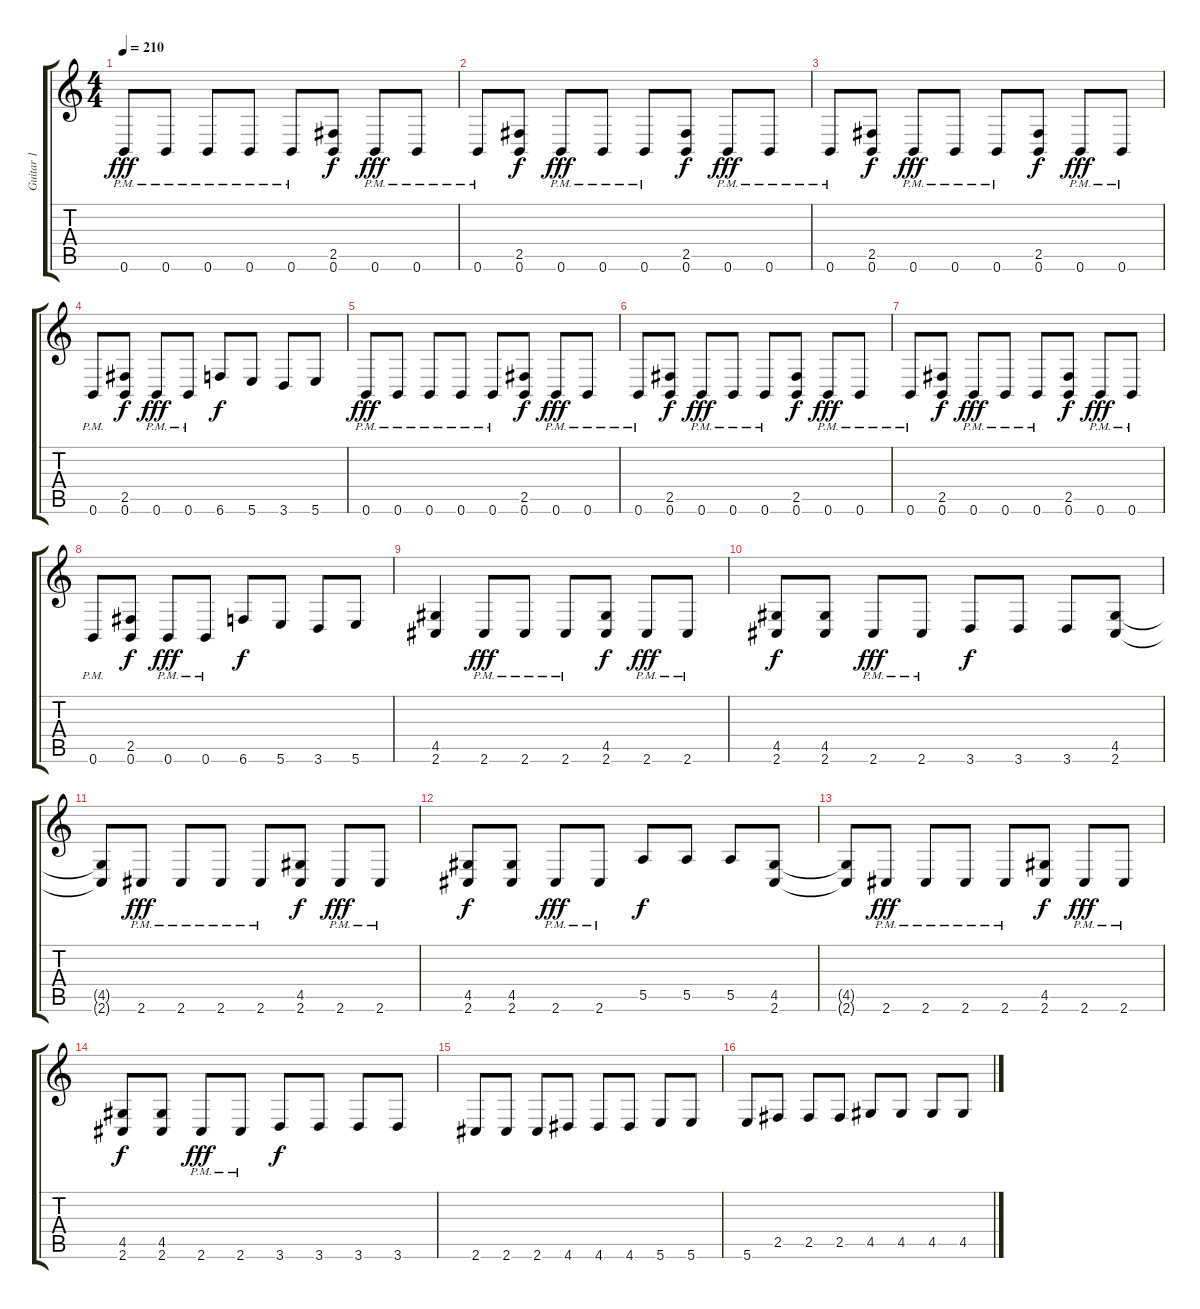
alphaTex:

\track ("Guitar 1" "Guitar 1") {instrument distortionguitar}
\staff {score tabs}
\tuning (B3 Gb3 D3 A2 E2 B1) {hide}
\ts (4 4)
\tempo 210
\clef g2
\ks c
0.6{pm}.8{dy fff} 0.6{pm}.8 0.6{pm}.8 0.6{pm}.8 0.6{pm}.8 (2.5 0.6).8{dy f} 0.6{pm}.8{dy fff} 0.6{pm}.8 |
0.6{pm}.8 (2.5 0.6).8{dy f} 0.6{pm}.8{dy fff} 0.6{pm}.8 0.6{pm}.8 (2.5 0.6).8{dy f} 0.6{pm}.8{dy fff} 0.6{pm}.8 |
0.6{pm}.8 (2.5 0.6).8{dy f} 0.6{pm}.8{dy fff} 0.6{pm}.8 0.6{pm}.8 (2.5 0.6).8{dy f} 0.6{pm}.8{dy fff} 0.6{pm}.8 |
0.6{pm}.8 (2.5 0.6).8{dy f} 0.6{pm}.8{dy fff} 0.6{pm}.8 6.6.8{dy f} 5.6.8 3.6.8 5.6.8 |
0.6{pm}.8{dy fff} 0.6{pm}.8 0.6{pm}.8 0.6{pm}.8 0.6{pm}.8 (2.5 0.6).8{dy f} 0.6{pm}.8{dy fff} 0.6{pm}.8 |
0.6{pm}.8 (2.5 0.6).8{dy f} 0.6{pm}.8{dy fff} 0.6{pm}.8 0.6{pm}.8 (2.5 0.6).8{dy f} 0.6{pm}.8{dy fff} 0.6{pm}.8 |
0.6{pm}.8 (2.5 0.6).8{dy f} 0.6{pm}.8{dy fff} 0.6{pm}.8 0.6{pm}.8 (2.5 0.6).8{dy f} 0.6{pm}.8{dy fff} 0.6{pm}.8 |
0.6{pm}.8 (2.5 0.6).8{dy f} 0.6{pm}.8{dy fff} 0.6{pm}.8 6.6.8{dy f} 5.6.8 3.6.8 5.6.8 |
(4.5 2.6).4 2.6{pm}.8{dy fff} 2.6{pm}.8 2.6{pm}.8 (4.5 2.6).8{dy f} 2.6{pm}.8{dy fff} 2.6{pm}.8 |
(4.5 2.6).8{dy f} (4.5 2.6).8 2.6{pm}.8{dy fff} 2.6{pm}.8 3.6.8{dy f} 3.6.8 3.6.8 (4.5 2.6).8 |
(4.5{t} 2.6{t}).8 2.6{pm}.8{dy fff} 2.6{pm}.8 2.6{pm}.8 2.6{pm}.8 (4.5 2.6).8{dy f} 2.6{pm}.8{dy fff} 2.6{pm}.8 |
(4.5 2.6).8{dy f} (4.5 2.6).8 2.6{pm}.8{dy fff} 2.6{pm}.8 5.5.8{dy f} 5.5.8 5.5.8 (4.5 2.6).8 |
(4.5{t} 2.6{t}).8 2.6{pm}.8{dy fff} 2.6{pm}.8 2.6{pm}.8 2.6{pm}.8 (4.5 2.6).8{dy f} 2.6{pm}.8{dy fff} 2.6{pm}.8 |
(4.5 2.6).8{dy f} (4.5 2.6).8 2.6{pm}.8{dy fff} 2.6{pm}.8 3.6.8{dy f} 3.6.8 3.6.8 3.6.8 |
2.6.8 2.6.8 2.6.8 4.6.8 4.6.8 4.6.8 5.6.8 5.6.8 |
5.6.8 2.5.8 2.5.8 2.5.8 4.5.8 4.5.8 4.5.8 4.5.8
